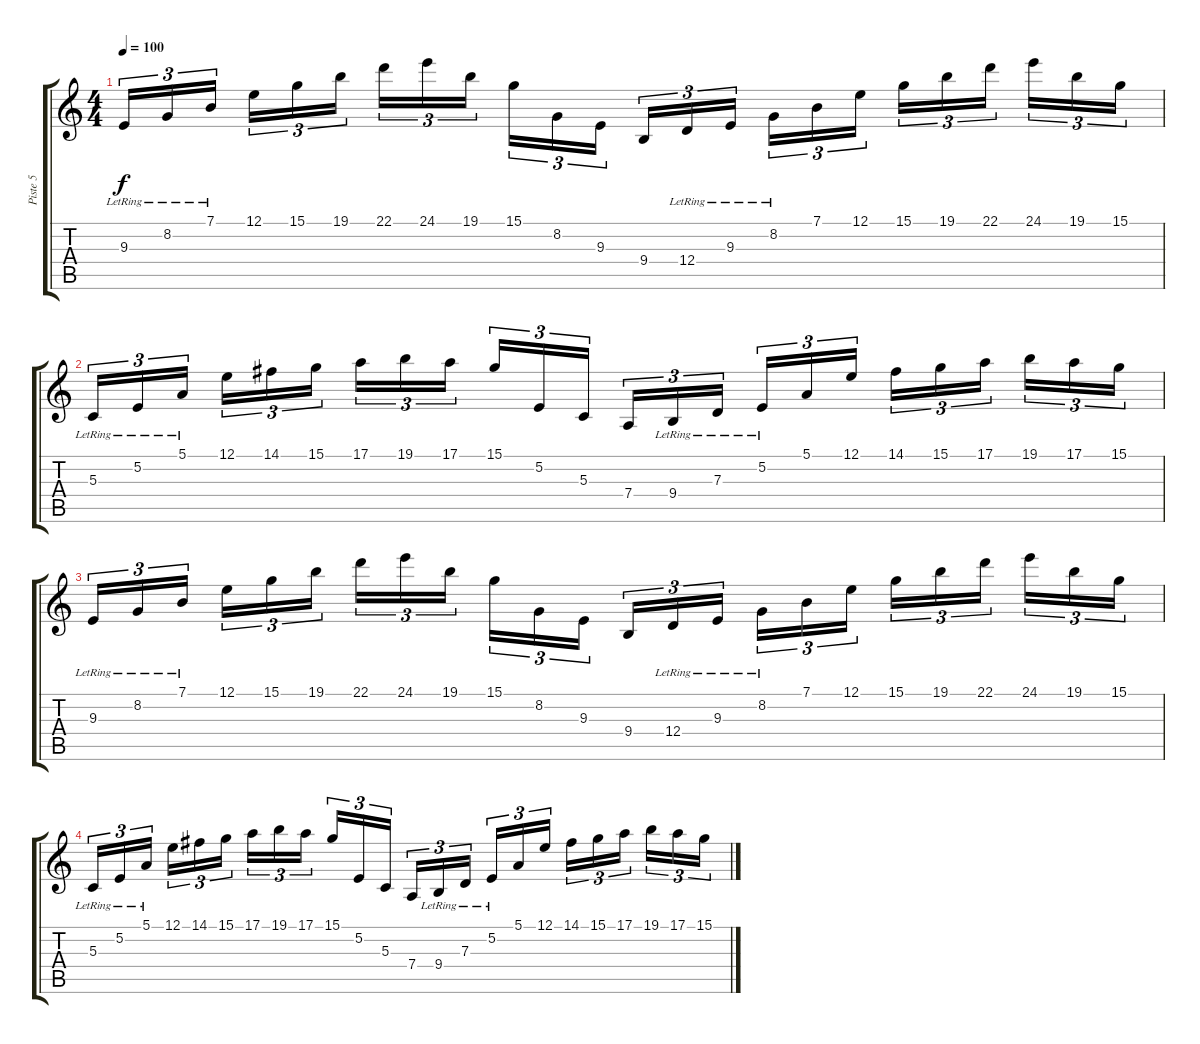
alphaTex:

\track ("Piste 5" "Piste 5") {instrument harpsichord}
\staff {score tabs}
\tuning (E4 B3 G3 D3 A2 E2) {hide}
\ts (4 4)
\tempo 100
\clef g2
\ks c
9.3{lr}.16{tu (3 2) dy f} 8.2{lr}.16{tu (3 2)} 7.1{lr}.16{tu (3 2)} 12.1.16{tu (3 2)} 15.1.16{tu (3 2)} 19.1.16{tu (3 2)} 22.1.16{tu (3 2)} 24.1.16{tu (3 2)} 19.1.16{tu (3 2)} 15.1.16{tu (3 2)} 8.2.16{tu (3 2)} 9.3.16{tu (3 2)} 9.4.16{tu (3 2)} 12.4{lr}.16{tu (3 2)} 9.3{lr}.16{tu (3 2)} 8.2{lr}.16{tu (3 2)} 7.1.16{tu (3 2)} 12.1.16{tu (3 2)} 15.1.16{tu (3 2)} 19.1.16{tu (3 2)} 22.1.16{tu (3 2)} 24.1.16{tu (3 2)} 19.1.16{tu (3 2)} 15.1.16{tu (3 2)} |
5.3{lr}.16{tu (3 2)} 5.2{lr}.16{tu (3 2)} 5.1{lr}.16{tu (3 2)} 12.1.16{tu (3 2)} 14.1.16{tu (3 2)} 15.1.16{tu (3 2)} 17.1.16{tu (3 2)} 19.1.16{tu (3 2)} 17.1.16{tu (3 2)} 15.1.16{tu (3 2)} 5.2.16{tu (3 2)} 5.3.16{tu (3 2)} 7.4.16{tu (3 2)} 9.4{lr}.16{tu (3 2)} 7.3{lr}.16{tu (3 2)} 5.2{lr}.16{tu (3 2)} 5.1.16{tu (3 2)} 12.1.16{tu (3 2)} 14.1.16{tu (3 2)} 15.1.16{tu (3 2)} 17.1.16{tu (3 2)} 19.1.16{tu (3 2)} 17.1.16{tu (3 2)} 15.1.16{tu (3 2)} |
9.3{lr}.16{tu (3 2)} 8.2{lr}.16{tu (3 2)} 7.1{lr}.16{tu (3 2)} 12.1.16{tu (3 2)} 15.1.16{tu (3 2)} 19.1.16{tu (3 2)} 22.1.16{tu (3 2)} 24.1.16{tu (3 2)} 19.1.16{tu (3 2)} 15.1.16{tu (3 2)} 8.2.16{tu (3 2)} 9.3.16{tu (3 2)} 9.4.16{tu (3 2)} 12.4{lr}.16{tu (3 2)} 9.3{lr}.16{tu (3 2)} 8.2{lr}.16{tu (3 2)} 7.1.16{tu (3 2)} 12.1.16{tu (3 2)} 15.1.16{tu (3 2)} 19.1.16{tu (3 2)} 22.1.16{tu (3 2)} 24.1.16{tu (3 2)} 19.1.16{tu (3 2)} 15.1.16{tu (3 2)} |
5.3{lr}.16{tu (3 2)} 5.2{lr}.16{tu (3 2)} 5.1{lr}.16{tu (3 2)} 12.1.16{tu (3 2)} 14.1.16{tu (3 2)} 15.1.16{tu (3 2)} 17.1.16{tu (3 2)} 19.1.16{tu (3 2)} 17.1.16{tu (3 2)} 15.1.16{tu (3 2)} 5.2.16{tu (3 2)} 5.3.16{tu (3 2)} 7.4.16{tu (3 2)} 9.4{lr}.16{tu (3 2)} 7.3{lr}.16{tu (3 2)} 5.2{lr}.16{tu (3 2)} 5.1.16{tu (3 2)} 12.1.16{tu (3 2)} 14.1.16{tu (3 2)} 15.1.16{tu (3 2)} 17.1.16{tu (3 2)} 19.1.16{tu (3 2)} 17.1.16{tu (3 2)} 15.1.16{tu (3 2)}
